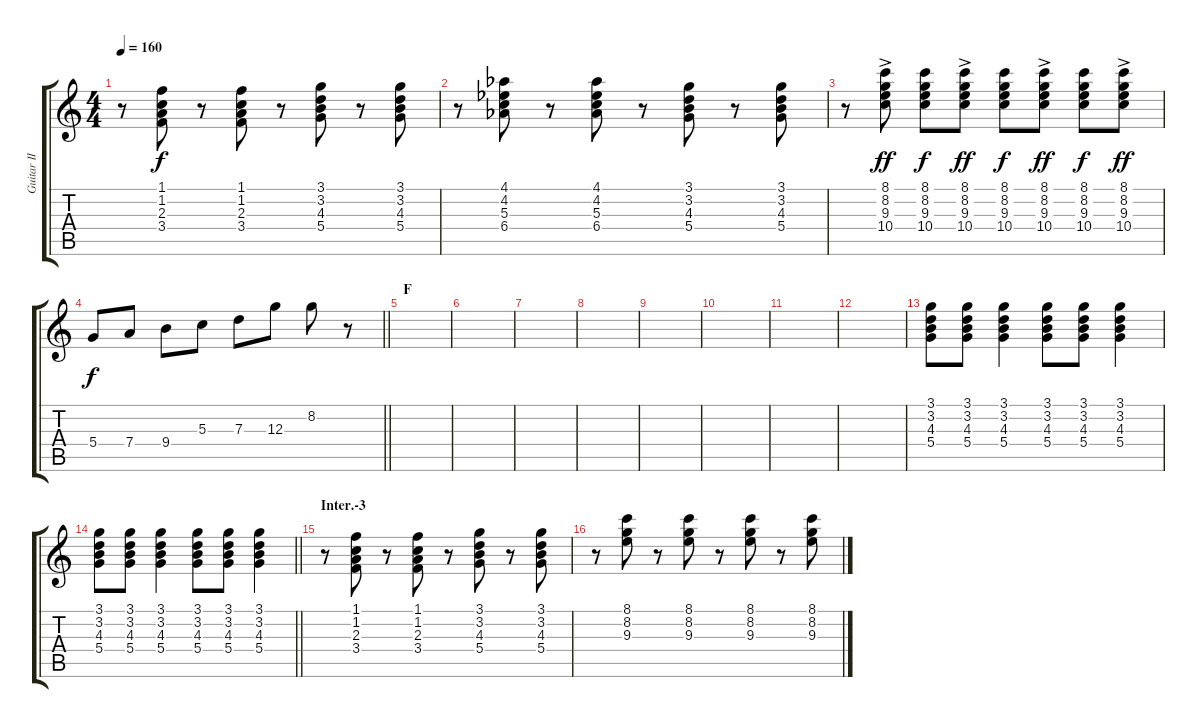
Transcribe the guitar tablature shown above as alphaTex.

\track ("Guitar II (Nakano Azusa)" "Guitar II ") {instrument distortionguitar}
\staff {score tabs}
\tuning (E4 B3 G3 D3 A2 E2) {hide}
\ts (4 4)
\tempo 160
\clef g2
\ks c
r.8{dy f} (1.1 1.2 2.3 3.4).8 r.8 (1.1 1.2 2.3 3.4).8 r.8 (3.1 3.2 4.3 5.4).8 r.8 (3.1 3.2 4.3 5.4).8 |
r.8 (4.1{acc b} 4.2{acc b} 5.3 6.4{acc b}).8 r.8 (4.1{acc b} 4.2{acc b} 5.3 6.4{acc b}).8 r.8 (3.1 3.2 4.3 5.4).8 r.8 (3.1 3.2 4.3 5.4).8 |
r.8 (8.1{ac} 8.2{ac} 9.3{ac} 10.4{ac}).8{dy ff} (8.1 8.2 9.3 10.4).8{dy f} (8.1{ac} 8.2{ac} 9.3{ac} 10.4{ac}).8{dy ff} (8.1 8.2 9.3 10.4).8{dy f} (8.1{ac} 8.2{ac} 9.3{ac} 10.4{ac}).8{dy ff} (8.1 8.2 9.3 10.4).8{dy f} (8.1{ac} 8.2{ac} 9.3{ac} 10.4{ac}).8{dy ff} |
\barLineRight lightlight
5.4.8{dy f} 7.4.8 9.4.8 5.3.8 7.3.8 12.3.8 8.2.8 r.8 |
\section ("" "F")
|
|
|
|
|
|
|
|
(3.1 3.2 4.3 5.4).8 (3.1 3.2 4.3 5.4).8 (3.1 3.2 4.3 5.4).4 (3.1 3.2 4.3 5.4).8 (3.1 3.2 4.3 5.4).8 (3.1 3.2 4.3 5.4).4 |
\barLineRight lightlight
(3.1 3.2 4.3 5.4).8 (3.1 3.2 4.3 5.4).8 (3.1 3.2 4.3 5.4).4 (3.1 3.2 4.3 5.4).8 (3.1 3.2 4.3 5.4).8 (3.1 3.2 4.3 5.4).4 |
\section ("" "Inter.-3")
r.8 (1.1 1.2 2.3 3.4).8 r.8 (1.1 1.2 2.3 3.4).8 r.8 (3.1 3.2 4.3 5.4).8 r.8 (3.1 3.2 4.3 5.4).8 |
r.8 (8.1 8.2 9.3).8 r.8 (8.1 8.2 9.3).8 r.8 (8.1 8.2 9.3).8 r.8 (8.1 8.2 9.3).8
